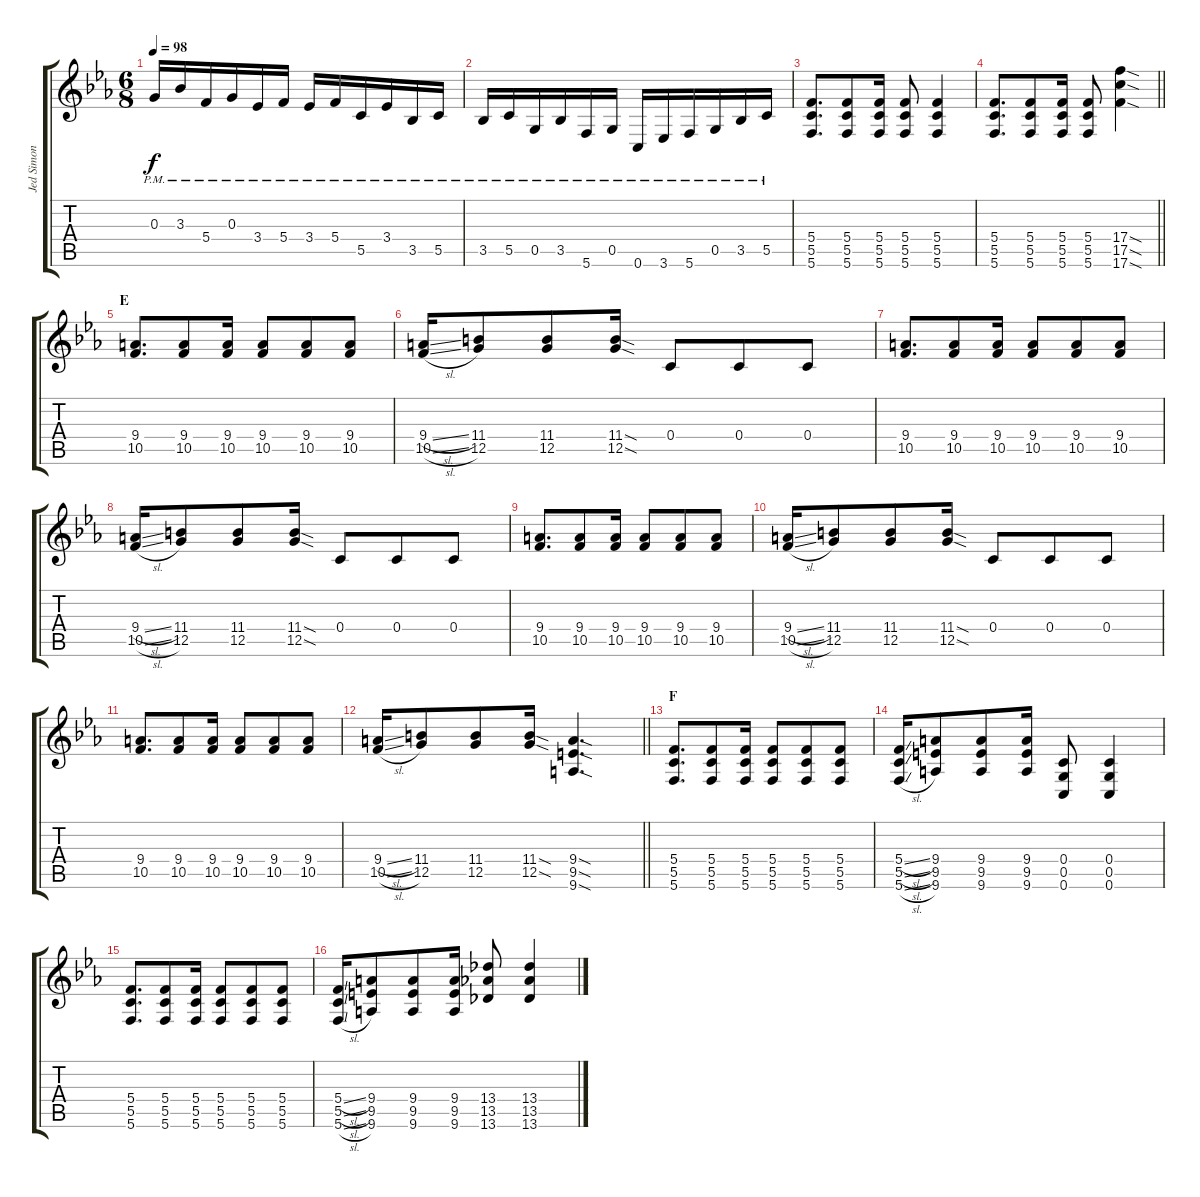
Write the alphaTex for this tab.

\track ("Jed Simon" "Jed Simon") {instrument distortionguitar}
\staff {score tabs}
\tuning (E4 C4 G3 C3 G2 C2) {hide}
\ts (6 8)
\tempo 98
\clef g2
\ks eb
0.3{pm}.16{dy f} 3.3{pm}.16 5.4{pm}.16 0.3{pm}.16 3.4{pm}.16 5.4{pm}.16 3.4{pm}.16 5.4{pm}.16 5.5{pm}.16 3.4{pm}.16 3.5{pm}.16 5.5{pm}.16 |
3.5{pm}.16 5.5{pm}.16 0.5{pm}.16 3.5{pm}.16 5.6{pm}.16 0.5{pm}.16 0.6{pm}.16 3.6{pm}.16 5.6{pm}.16 0.5{pm}.16 3.5{pm}.16 5.5{pm}.16 |
(5.4 5.5 5.6).8{d} (5.4 5.5 5.6).8 (5.4 5.5 5.6).16 (5.4 5.5 5.6).8 (5.4 5.5 5.6).4 |
\barLineRight lightlight
(5.4 5.5 5.6).8{d} (5.4 5.5 5.6).8 (5.4 5.5 5.6).16 (5.4 5.5 5.6).8 (17.4{sod} 17.5{sod} 17.6{sod}).4 |
\section ("" "E")
(9.4 10.5).8{d} (9.4 10.5).8 (9.4 10.5).16 (9.4 10.5).8 (9.4 10.5).8 (9.4 10.5).8 |
(9.4{sl} 10.5{sl}).16 (11.4 12.5).8 (11.4 12.5).8 (11.4{sod} 12.5{sod}).16 0.4.8 0.4.8 0.4.8 |
(9.4 10.5).8{d} (9.4 10.5).8 (9.4 10.5).16 (9.4 10.5).8 (9.4 10.5).8 (9.4 10.5).8 |
(9.4{sl} 10.5{sl}).16 (11.4 12.5).8 (11.4 12.5).8 (11.4{sod} 12.5{sod}).16 0.4.8 0.4.8 0.4.8 |
(9.4 10.5).8{d} (9.4 10.5).8 (9.4 10.5).16 (9.4 10.5).8 (9.4 10.5).8 (9.4 10.5).8 |
(9.4{sl} 10.5{sl}).16 (11.4 12.5).8 (11.4 12.5).8 (11.4{sod} 12.5{sod}).16 0.4.8 0.4.8 0.4.8 |
(9.4 10.5).8{d} (9.4 10.5).8 (9.4 10.5).16 (9.4 10.5).8 (9.4 10.5).8 (9.4 10.5).8 |
\barLineRight lightlight
(9.4{sl} 10.5{sl}).16 (11.4 12.5).8 (11.4 12.5).8 (11.4{sod} 12.5{sod}).16 (9.4{sod} 9.5{sod} 9.6{sod}).4{d} |
\section ("" "F")
(5.4 5.5 5.6).8{d} (5.4 5.5 5.6).8 (5.4 5.5 5.6).16 (5.4 5.5 5.6).8 (5.4 5.5 5.6).8 (5.4 5.5 5.6).8 |
(5.4{sl} 5.5{sl} 5.6{sl}).16 (9.4 9.5 9.6).8 (9.4 9.5 9.6).8 (9.4 9.5 9.6).16 (0.4 0.5 0.6).8 (0.4 0.5 0.6).4 |
(5.4 5.5 5.6).8{d} (5.4 5.5 5.6).8 (5.4 5.5 5.6).16 (5.4 5.5 5.6).8 (5.4 5.5 5.6).8 (5.4 5.5 5.6).8 |
(5.4{sl} 5.5{sl} 5.6{sl}).16 (9.4 9.5 9.6).8 (9.4 9.5 9.6).8 (9.4 9.5 9.6).16 (13.4 13.5 13.6).8 (13.4 13.5 13.6).4
